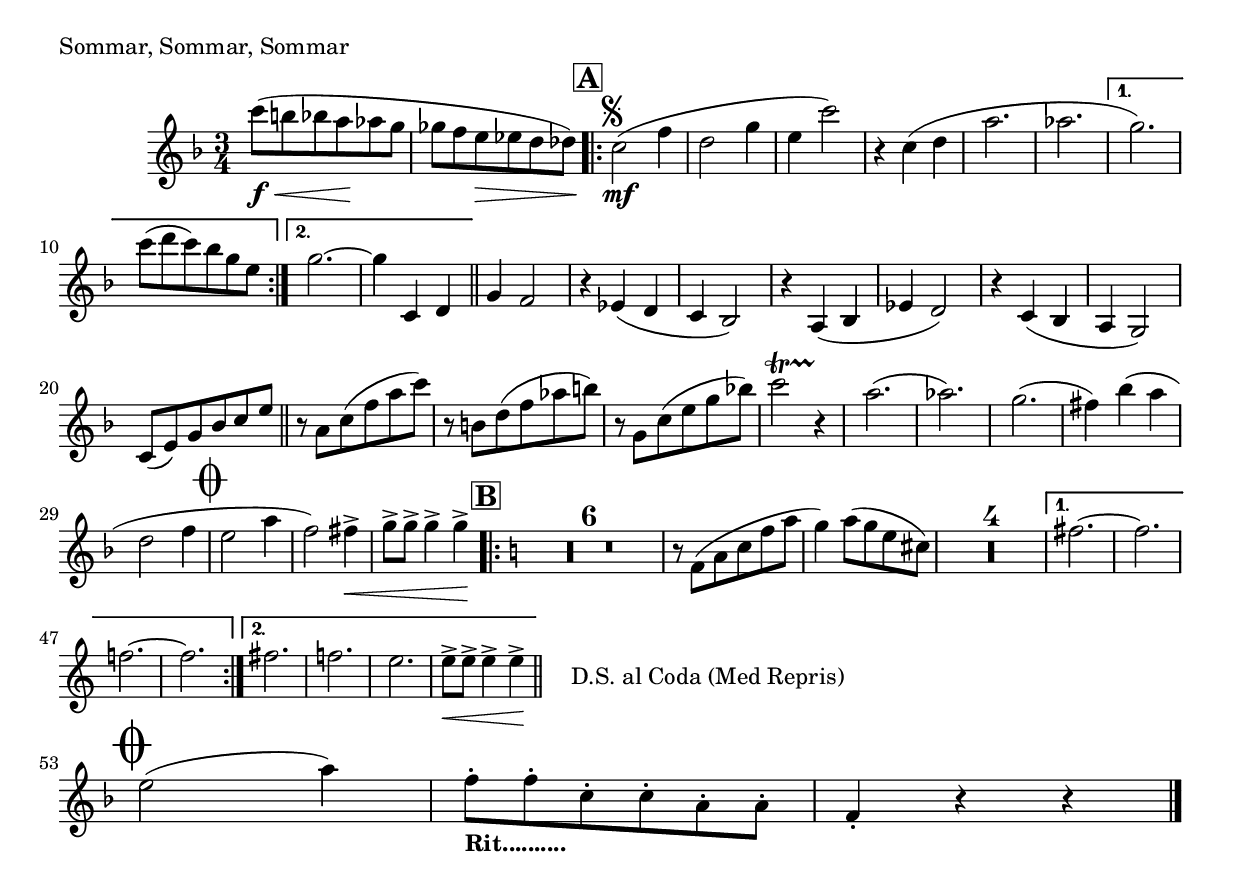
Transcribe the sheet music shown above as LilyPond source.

\version "2.18.0"
% When ready to include in collection:	1. Comment out top section with \Include file(s)
%					2. \midi section if present.
%Comment out from here
%{
\include "../../../Includes/Polis_format.ily"

%...to here
%}
  \score {

    % Svenska Polisens Marscher: 1. Sommar, sommar, sommar    
    \relative c''' {
    	    \time 3/4 \key f \major \clef treble
    	    \compressFullBarRests
    	    \set Score.markFormatter = #format-mark-box-alphabet
    	    \override DynamicLineSpanner #'staff-padding = #2
    	    \set Staff.explicitKeySignatureVisibility = #begin-of-line-visible
    	    c8\f\< (b bes a\! aes g |ges f e\> ees d des\!)
    	    
% Rehersal mark A
	\mark \default

        \repeat volta 2 {
        c2\mf^\markup {\bold \musicglyph #"scripts.segno" } 
        (f4 |d2 g4 |e c'2) |r4 c, (d |a'2.  |aes
        }
        \alternative {
        	{g )|c8 (d c) bes g e}
        	{g2.~ |g4 c,, d \bar "||"}
        }
        
        g f2 |r4 ees (d |c bes2) |r4 a (bes |ees d2) |r4 c (bes | a g2) 
        c8 (e) g bes c e \bar "||"
        r8 a, c (f a c) |r8 b, d (f aes b) | r g, c (e g bes!) 
        c2\startTrillSpan r4\stopTrillSpan |a2. ( |aes) |g (|fis4) bes (a
        d,2 f4 
        
        \once \override Score.RehearsalMark.font-size = #4
        \mark \markup { \musicglyph #"scripts.coda" }

        e2 a4 |f2) fis4->\< |g8-> g-> g4-> g->\!
        
% Rehersal mark B
        \mark #2
        \key c \major
        \repeat volta 2 {
        	R2.*6 |r8 f, (a c f a |g4) a8 (g e cis) | R2.*4
        }
        \alternative {
        	{fis2.~ fis f!~ f}
        	{fis2. f! |e |e8->\< e-> e4-> e->\! 
        	 \bar "||"}
        }
    % \cadenzaOn will suppress the bar count and \stopStaff removes the staff lines.
    \cadenzaOn
      \stopStaff
        \once \override TextScript.extra-offset = #'( 2 . -3.5 )
        | s1*0^\markup { D.S. al Coda (Med Repris)} 

        % Increasing the unfold counter will expand the staff-free space
       \repeat unfold 20 {
          s4 s4 s4 s4 s4 s4 s4
          \bar "" }
        % Resume bar count and show staff lines again
     \startStaff
   \cadenzaOff

     % Coda on new line, use this:
     \break
     \once \override Score.RehearsalMark.font-size = #5
     \mark \markup { \musicglyph #"scripts.coda" }

   % The coda
   	\key f \major
   	\override TextScript #'outside-staff-horizontal-padding = #10
	e2 (a4) |f8-._\markup {\bold Rit..........} f-. c-. c-. a-. a-. |f4-. r r
	\bar"|." \break
    } %end relative
    
    \header {
    	    piece = "Sommar, Sommar, Sommar"
    	    composer = "Sten Carlberg" 
    	}
 	
  }%end score

